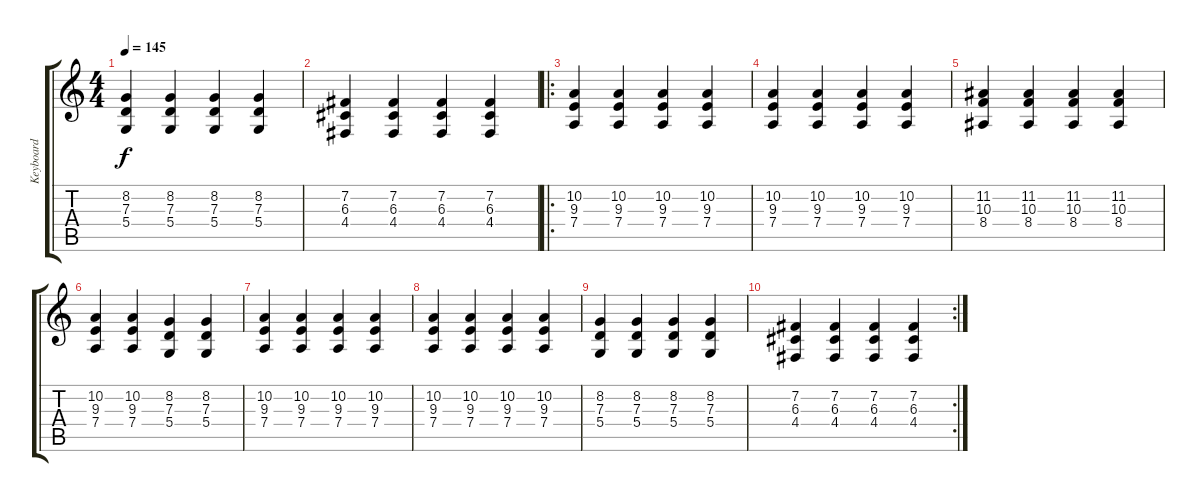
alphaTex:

\track ("Keyboard" "Keyboard") {instrument stringensemble1}
\staff {score tabs}
\tuning (E4 B3 G3 D3 A2 E2) {hide}
\ts (4 4)
\tempo 145
\clef g2
\ks c
(8.2 7.3 5.4).4{dy f} (8.2 7.3 5.4).4 (8.2 7.3 5.4).4 (8.2 7.3 5.4).4 |
(7.2 6.3 4.4).4 (7.2 6.3 4.4).4 (7.2 6.3 4.4).4 (7.2 6.3 4.4).4 |
\ro
(10.2 9.3 7.4).4 (10.2 9.3 7.4).4 (10.2 9.3 7.4).4 (10.2 9.3 7.4).4 |
(10.2 9.3 7.4).4 (10.2 9.3 7.4).4 (10.2 9.3 7.4).4 (10.2 9.3 7.4).4 |
(11.2 10.3 8.4).4 (11.2 10.3 8.4).4 (11.2 10.3 8.4).4 (11.2 10.3 8.4).4 |
(10.2 9.3 7.4).4 (10.2 9.3 7.4).4 (8.2 7.3 5.4).4 (8.2 7.3 5.4).4 |
(10.2 9.3 7.4).4 (10.2 9.3 7.4).4 (10.2 9.3 7.4).4 (10.2 9.3 7.4).4 |
(10.2 9.3 7.4).4 (10.2 9.3 7.4).4 (10.2 9.3 7.4).4 (10.2 9.3 7.4).4 |
(8.2 7.3 5.4).4 (8.2 7.3 5.4).4 (8.2 7.3 5.4).4 (8.2 7.3 5.4).4 |
\rc 2
(7.2 6.3 4.4).4 (7.2 6.3 4.4).4 (7.2 6.3 4.4).4 (7.2 6.3 4.4).4
